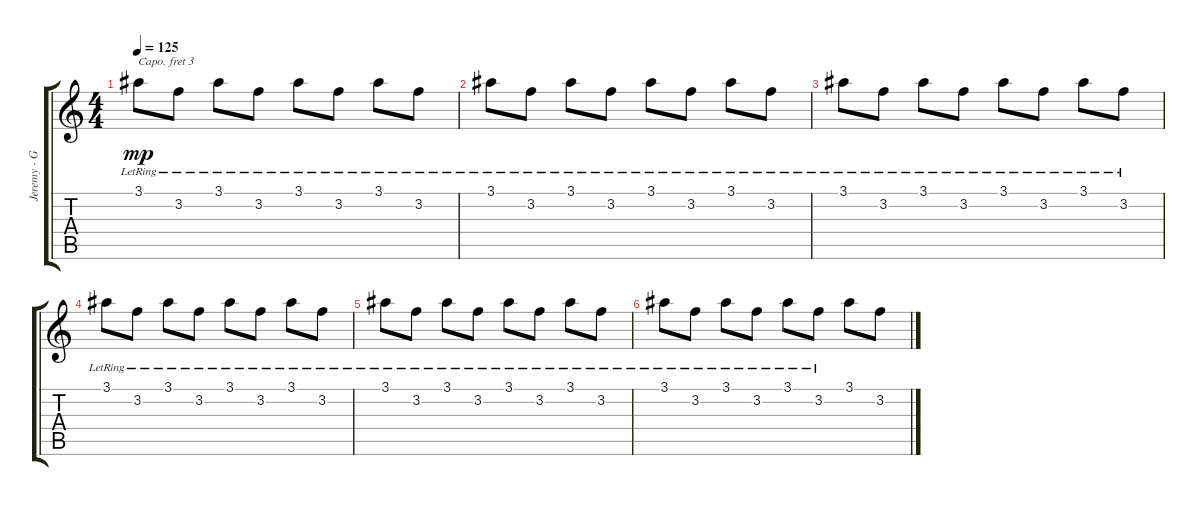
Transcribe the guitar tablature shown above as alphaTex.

\track ("Jeremy - Guitar" "Jeremy - G") {instrument acousticguitarsteel}
\staff {score tabs}
\capo 3
\tuning (E4 B3 G3 D3 A2 E2) {hide}
\ts (4 4)
\tempo 125
\clef g2
\ks c
3.1{lr}.8{dy mp} 3.2{lr}.8 3.1{lr}.8 3.2{lr}.8 3.1{lr}.8 3.2{lr}.8 3.1{lr}.8 3.2{lr}.8 |
3.1{lr}.8 3.2{lr}.8 3.1{lr}.8 3.2{lr}.8 3.1{lr}.8 3.2{lr}.8 3.1{lr}.8 3.2{lr}.8 |
3.1{lr}.8 3.2{lr}.8 3.1{lr}.8 3.2{lr}.8 3.1{lr}.8 3.2{lr}.8 3.1{lr}.8 3.2{lr}.8 |
3.1{lr}.8 3.2{lr}.8 3.1{lr}.8 3.2{lr}.8 3.1{lr}.8 3.2{lr}.8 3.1{lr}.8 3.2{lr}.8 |
3.1{lr}.8 3.2{lr}.8 3.1{lr}.8 3.2{lr}.8 3.1{lr}.8 3.2{lr}.8 3.1{lr}.8 3.2{lr}.8 |
3.1{lr}.8 3.2{lr}.8 3.1{lr}.8 3.2{lr}.8 3.1{lr}.8 3.2{lr}.8 3.1.8 3.2.8
